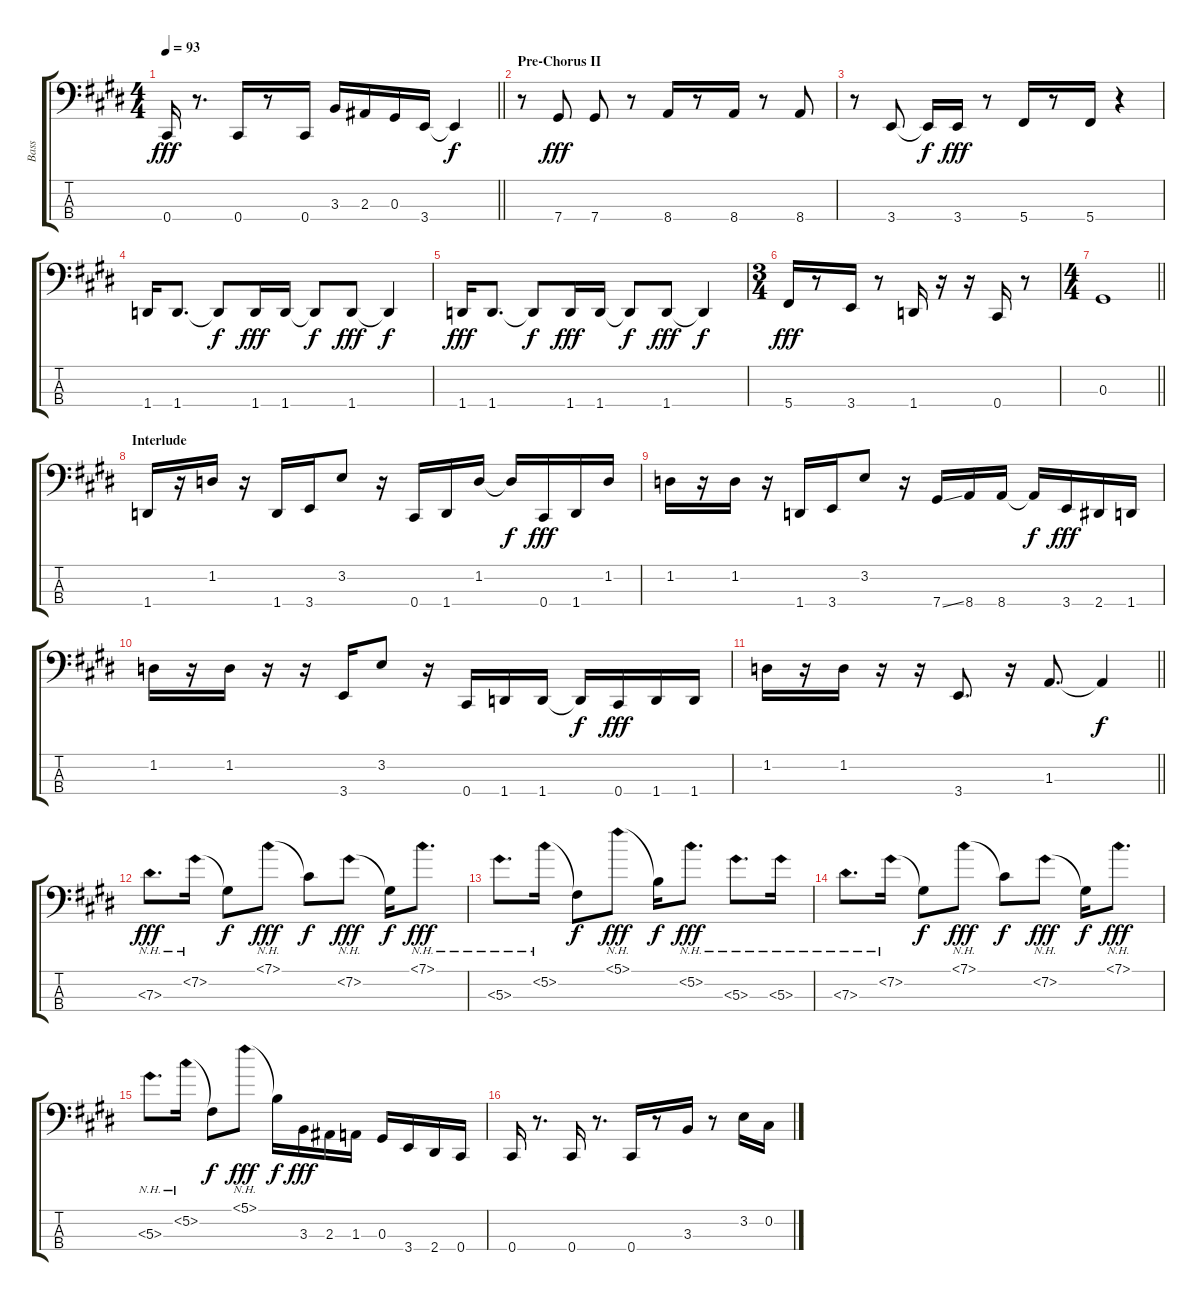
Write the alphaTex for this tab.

\track ("Bass" "Bass") {instrument electricbassfinger}
\staff {score tabs}
\tuning (Gb2 Db2 Ab1 Db1) {hide}
\ts (4 4)
\tempo 93
\clef f4
\barLineRight lightlight
\ks e
0.4.16{dy fff} r.8{d} 0.4.16 r.8 0.4.16 3.3.16 2.3.16 0.3.16 3.4.16 3.4{t}.4{dy f} |
\section ("" "Pre-Chorus II")
r.8 7.4.8{dy fff} 7.4.8 r.8 8.4.16 r.8 8.4.16 r.8 8.4.8 |
r.8 3.4.8 3.4{t}.16{dy f} 3.4.16{dy fff} r.8 5.4.16 r.8 5.4.16 r.4 |
1.4.16 1.4.8{d} 1.4{t}.8{dy f} 1.4.16{dy fff} 1.4.16 1.4{t}.8{dy f} 1.4.8{dy fff} 1.4{t}.4{dy f} |
1.4.16{dy fff} 1.4.8{d} 1.4{t}.8{dy f} 1.4.16{dy fff} 1.4.16 1.4{t}.8{dy f} 1.4.8{dy fff} 1.4{t}.4{dy f} |
\ts (3 4)
5.4.16{dy fff} r.8 3.4.16 r.8 1.4.16 r.16 r.16 0.4.16 r.8 |
\ts (4 4)
\barLineRight lightlight
0.3.1 |
\section ("" "Interlude")
1.4.16 r.16 1.2.16 r.16 1.4.16 3.4.16 3.2.8 r.16 0.4.16 1.4.16 1.2.16 1.2{t}.16{dy f} 0.4.16{dy fff} 1.4.16 1.2.16 |
1.2.16 r.16 1.2.16 r.16 1.4.16 3.4.16 3.2.8 r.16 7.4{ss}.16 8.4.16 8.4.16 8.4{t}.16{dy f} 3.4.16{dy fff} 2.4.16 1.4.16 |
1.2.16 r.16 1.2.16 r.16 r.16 3.4.16 3.2.8 r.16 0.4.16 1.4.16 1.4.16 1.4{t}.16{dy f} 0.4.16{dy fff} 1.4.16 1.4.16 |
\barLineRight lightlight
1.2.16 r.16 1.2.16 r.16 r.16 3.4.8{d} r.16 1.3.8{d} 1.3{t}.4{dy f} |
7.3{nh}.8{d dy fff volume 8} 7.2{nh}.16 7.2{t}.8{dy f} 7.1{nh}.8{dy fff} 7.1{t}.8{dy f} 7.2{nh}.8{dy fff} 7.2{t}.16{dy f} 7.1{nh}.8{d dy fff} |
5.3{nh}.8{d} 5.2{nh}.16 5.2{t}.8{dy f} 5.1{nh}.8{dy fff} 5.1{t}.16{dy f} 5.2{nh}.8{d dy fff} 5.3{nh}.8{d} 5.3{nh}.16 |
7.3{nh}.8{d} 7.2{nh}.16 7.2{t}.8{dy f} 7.1{nh}.8{dy fff} 7.1{t}.8{dy f} 7.2{nh}.8{dy fff} 7.2{t}.16{dy f} 7.1{nh}.8{d dy fff} |
5.3{nh}.8{d} 5.2{nh}.16 5.2{t}.8{dy f} 5.1{nh}.8{dy fff} 5.1{t}.16{dy f} 3.3.16{dy fff volume 13} 2.3.16 1.3.16 0.3.16 3.4.16 2.4.16 0.4.16 |
0.4.16 r.8{d} 0.4.16 r.8{d} 0.4.16 r.8 3.3.16 r.8 3.2.16 0.2.16
